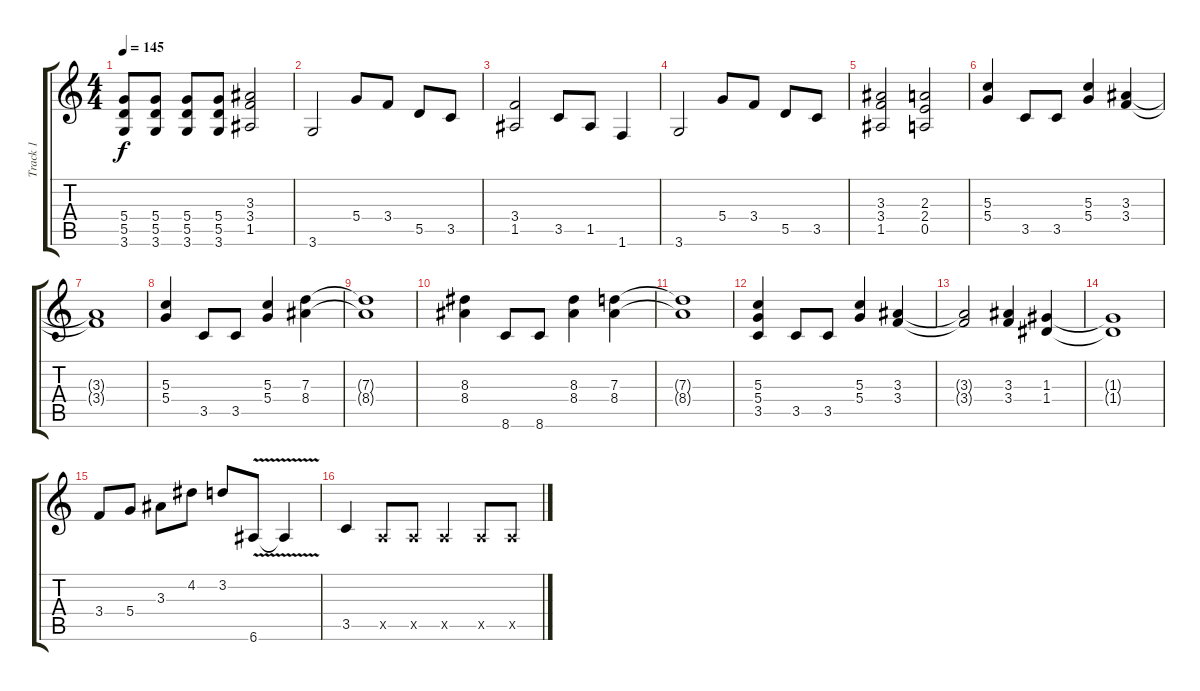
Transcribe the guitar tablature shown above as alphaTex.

\track ("Track 1" "Track 1") {instrument distortionguitar}
\staff {score tabs}
\tuning (E4 B3 G3 D3 A2 E2) {hide}
\ts (4 4)
\tempo 145
\clef g2
\ks c
(5.4 5.5 3.6).8{dy f} (5.4 5.5 3.6).8 (5.4 5.5 3.6).8 (5.4 5.5 3.6).8 (3.3 3.4 1.5).2 |
3.6.2 5.4.8 3.4.8 5.5.8 3.5.8 |
(3.4 1.5).2 3.5.8 1.5.8 1.6.4 |
3.6.2 5.4.8 3.4.8 5.5.8 3.5.8 |
(3.3 3.4 1.5).2 (2.3 2.4 0.5).2 |
(5.3 5.4).4 3.5.8 3.5.8 (5.3 5.4).4 (3.3 3.4).4 |
(3.3{t} 3.4{t}).1 |
(5.3 5.4).4 3.5.8 3.5.8 (5.3 5.4).4 (7.3 8.4).4 |
(7.3{t} 8.4{t}).1 |
(8.3 8.4).4 8.6.8 8.6.8 (8.3 8.4).4 (7.3 8.4).4 |
(7.3{t} 8.4{t}).1 |
(5.3 5.4 3.5).4 3.5.8 3.5.8 (5.3 5.4).4 (3.3 3.4).4 |
(3.3{t} 3.4{t}).2 (3.3 3.4).4 (1.3 1.4).4 |
(1.3{t} 1.4{t}).1 |
3.4.8 5.4.8 3.3.8 4.2.8 3.2.8 6.6{v}.8 6.6{t}.4 |
3.5.4 0.5{x}.8 0.5{x}.8 0.5{x}.4 0.5{x}.8 0.5{x}.8
